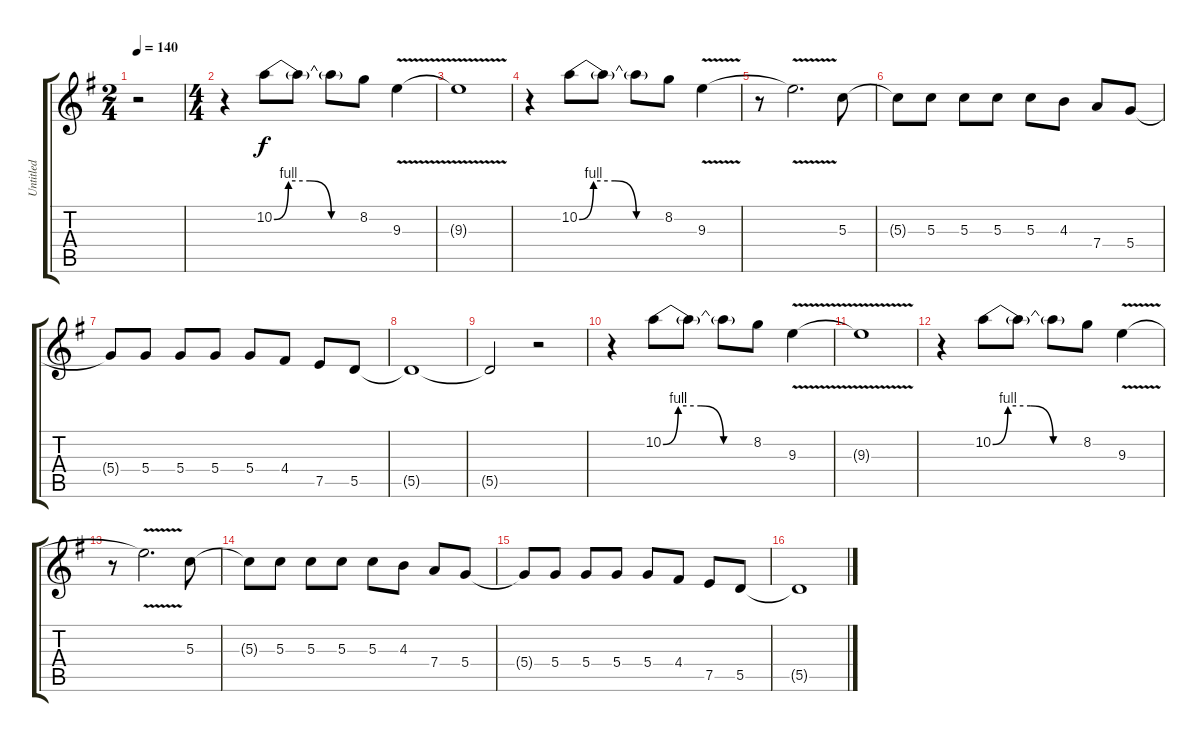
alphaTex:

\track ("Untitled" "Untitled") {instrument distortionguitar}
\staff {score tabs}
\tuning (E4 B3 G3 D3 A2 E2) {hide}
\ts (2 4)
\tempo 140
\clef g2
\ks g
r.2{dy f instrument distortionguitar} |
\ts (4 4)
r.4 10.2{be (custom 0 0 10 4 25 4 40 0 60 0)}.8 10.2{t}.8 10.2{t}.8 8.2.8 9.3{v}.4 |
9.3{v t}.1 |
r.4 10.2{be (custom 0 0 10 4 25 4 40 0 60 0)}.8 10.2{t}.8 10.2{t}.8 8.2.8 9.3{v}.4 |
r.8 9.3{v t}.2{d} 5.3.8 |
5.3{t}.8 5.3.8 5.3.8 5.3.8 5.3.8 4.3.8 7.4.8 5.4.8 |
5.4{t}.8 5.4.8 5.4.8 5.4.8 5.4.8 4.4.8 7.5.8 5.5.8 |
5.5{t}.1 |
5.5{t}.2 r.2 |
r.4 10.2{be (custom 0 0 10 4 25 4 40 0 60 0)}.8 10.2{t}.8 10.2{t}.8 8.2.8 9.3{v}.4 |
9.3{v t}.1 |
r.4 10.2{be (custom 0 0 10 4 25 4 40 0 60 0)}.8 10.2{t}.8 10.2{t}.8 8.2.8 9.3{v}.4 |
r.8 9.3{v t}.2{d} 5.3.8 |
5.3{t}.8 5.3.8 5.3.8 5.3.8 5.3.8 4.3.8 7.4.8 5.4.8 |
5.4{t}.8 5.4.8 5.4.8 5.4.8 5.4.8 4.4.8 7.5.8 5.5.8 |
5.5{t}.1
